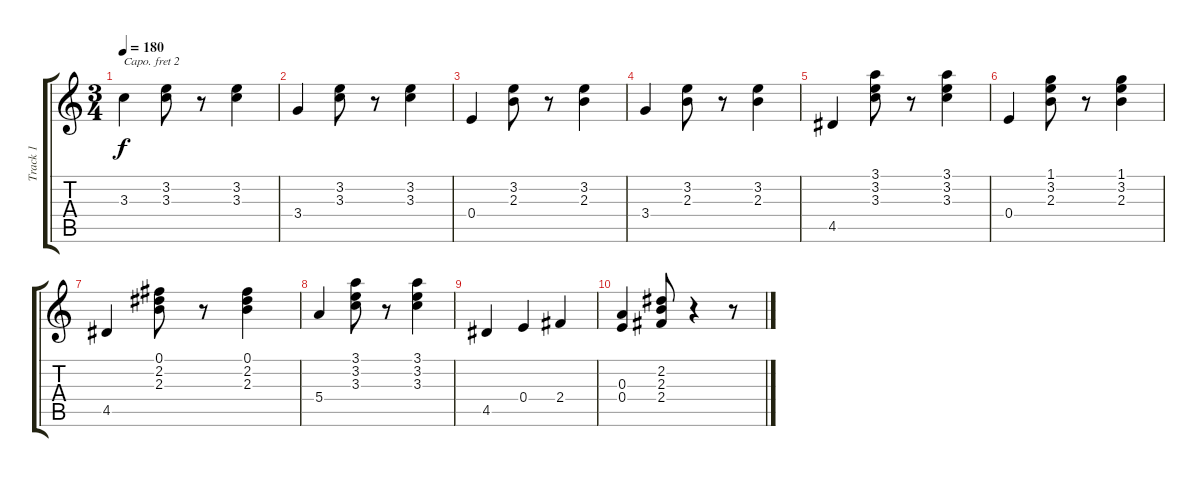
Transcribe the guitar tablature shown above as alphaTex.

\track ("Track 1" "Track 1") {instrument acousticguitarnylon}
\staff {score tabs}
\capo 2
\tuning (E4 B3 G3 D3 A2 D2) {hide}
\ts (3 4)
\tempo 180
\clef g2
\ks c
3.3.4{dy f} (3.2 3.3).8 r.8 (3.2 3.3).4 |
3.4.4 (3.2 3.3).8 r.8 (3.2 3.3).4 |
0.4.4 (3.2 2.3).8 r.8 (3.2 2.3).4 |
3.4.4 (3.2 2.3).8 r.8 (3.2 2.3).4 |
4.5.4 (3.1 3.2 3.3).8 r.8 (3.1 3.2 3.3).4 |
0.4.4 (1.1 3.2 2.3).8 r.8 (1.1 3.2 2.3).4 |
4.5.4 (0.1 2.2 2.3).8 r.8 (0.1 2.2 2.3).4 |
5.4.4 (3.1 3.2 3.3).8 r.8 (3.1 3.2 3.3).4 |
4.5.4 0.4.4 2.4.4 |
(0.3 0.4).4 (2.2 2.3 2.4).8 r.4 r.8
